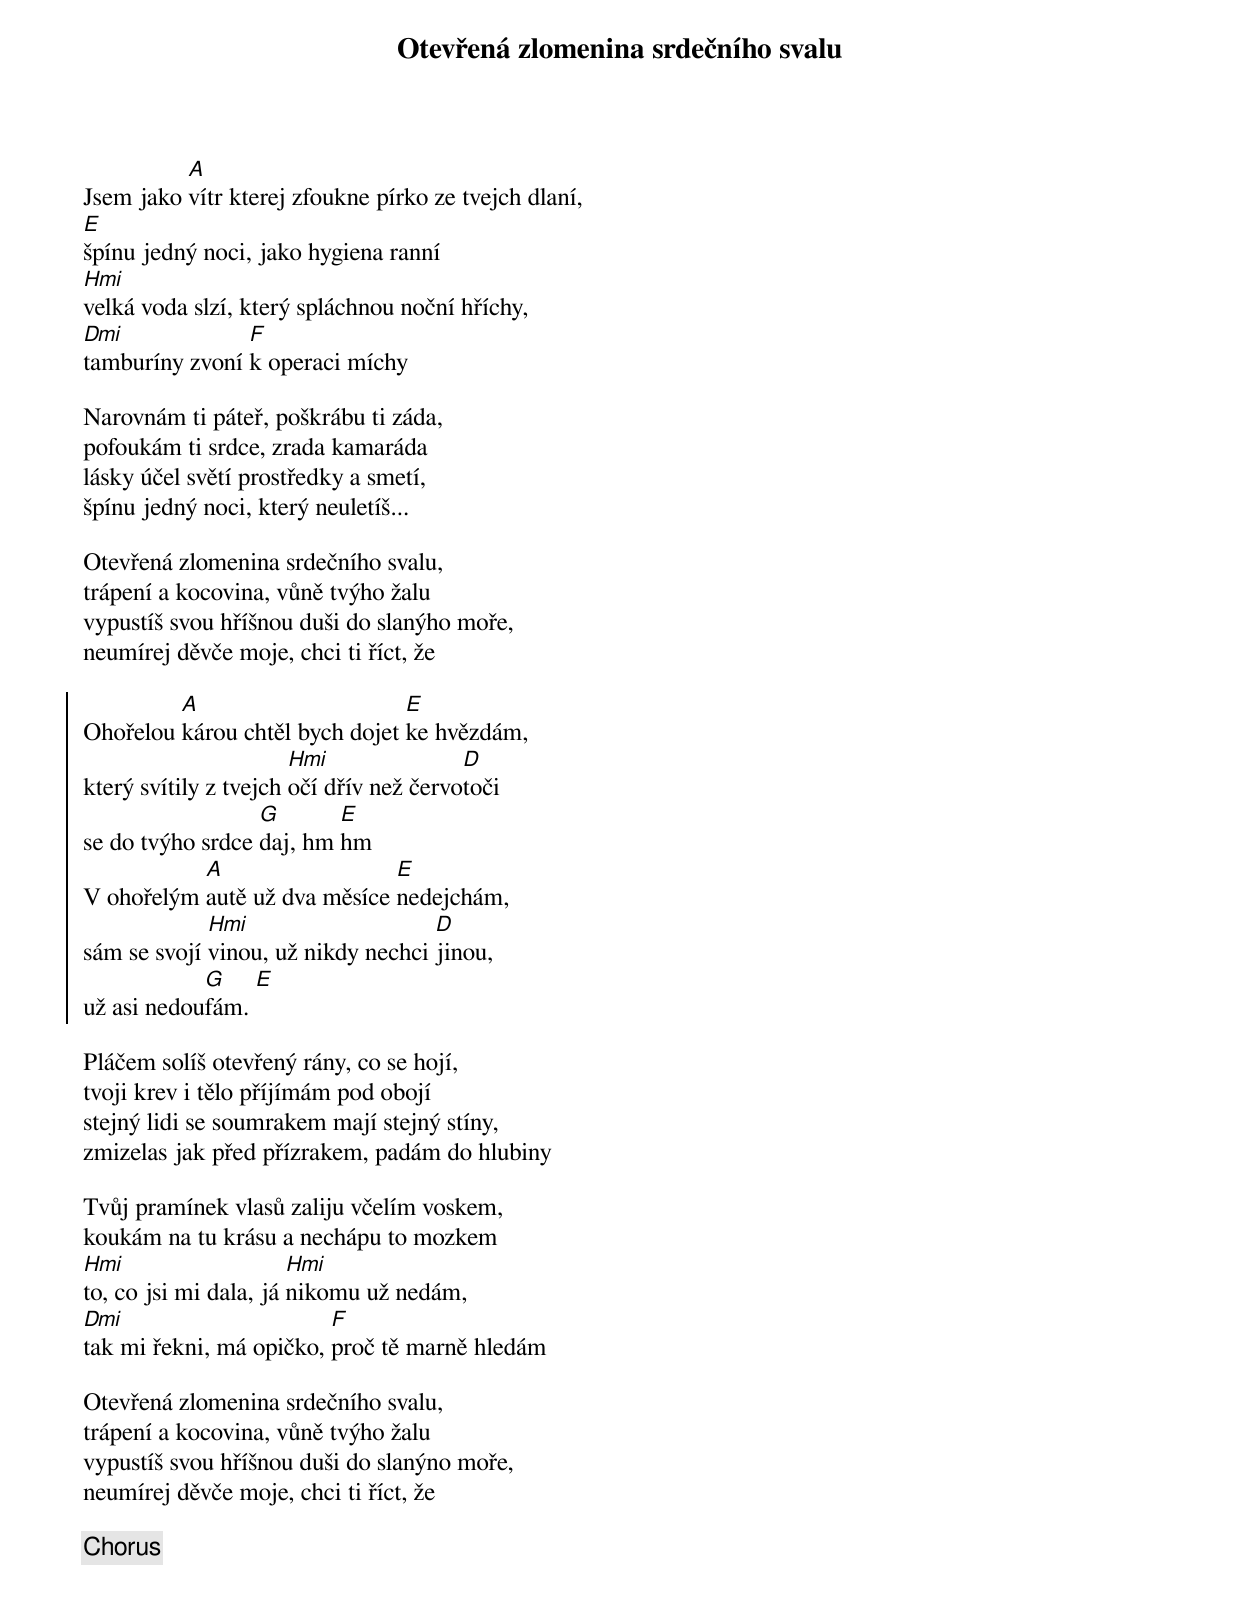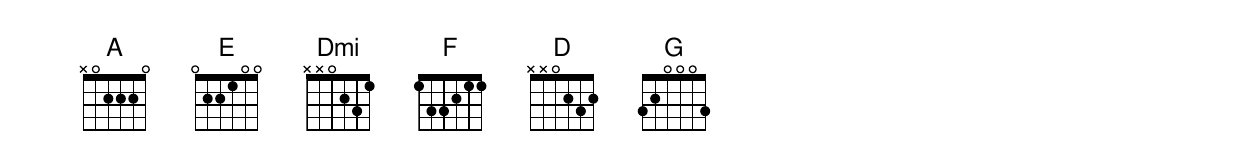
{title: Otevřená zlomenina srdečního svalu}
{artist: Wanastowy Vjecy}
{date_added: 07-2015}
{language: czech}
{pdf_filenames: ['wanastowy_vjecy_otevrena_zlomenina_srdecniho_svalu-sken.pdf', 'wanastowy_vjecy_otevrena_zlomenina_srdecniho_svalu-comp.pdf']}
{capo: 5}
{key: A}
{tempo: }
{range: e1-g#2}
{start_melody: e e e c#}
{start_of_verse}
Jsem jako [A]vítr kterej zfoukne pírko ze tvejch dlaní,
[E]špínu jedný noci, jako hygiena ranní
[Hmi]velká voda slzí, který spláchnou noční hříchy,
[Dmi]tamburíny zvoní [F]k operaci míchy
{end_of_verse}

{start_of_verse}
Narovnám ti páteř, poškrábu ti záda,
pofoukám ti srdce, zrada kamaráda
lásky účel světí prostředky a smetí,
špínu jedný noci, který neuletíš...
{end_of_verse}

{start_of_verse}
Otevřená zlomenina srdečního svalu,
trápení a kocovina, vůně tvýho žalu
vypustíš svou hříšnou duši do slanýho moře,
neumírej děvče moje, chci ti říct, že
{end_of_verse}

{start_of_chorus}
Ohořelou [A]károu chtěl bych dojet [E]ke hvězdám,
který svítily z tvejch [Hmi]očí dřív než červo[D]toči
se do tvýho srdce [G]daj, hm [E]hm
V ohořelým [A]autě už dva měsíce [E]nedejchám,
sám se svojí [Hmi]vinou, už nikdy nechci [D]jinou,
už asi nedou[G]fám. [E]
{end_of_chorus}

{start_of_verse}
Pláčem solíš otevřený rány, co se hojí,
tvoji krev i tělo příjímám pod obojí
stejný lidi se soumrakem mají stejný stíny,
zmizelas jak před přízrakem, padám do hlubiny
{end_of_verse}

{start_of_verse}
Tvůj pramínek vlasů zaliju včelím voskem,
koukám na tu krásu a nechápu to mozkem
[Hmi]to, co jsi mi dala, já [Hmi]nikomu už nedám,
[Dmi]tak mi řekni, má opičko, [F]proč tě marně hledám
{end_of_verse}

{start_of_verse}
Otevřená zlomenina srdečního svalu,
trápení a kocovina, vůně tvýho žalu
vypustíš svou hříšnou duši do slanýno moře,
neumírej děvče moje, chci ti říct, že
{end_of_verse}

{chorus}
